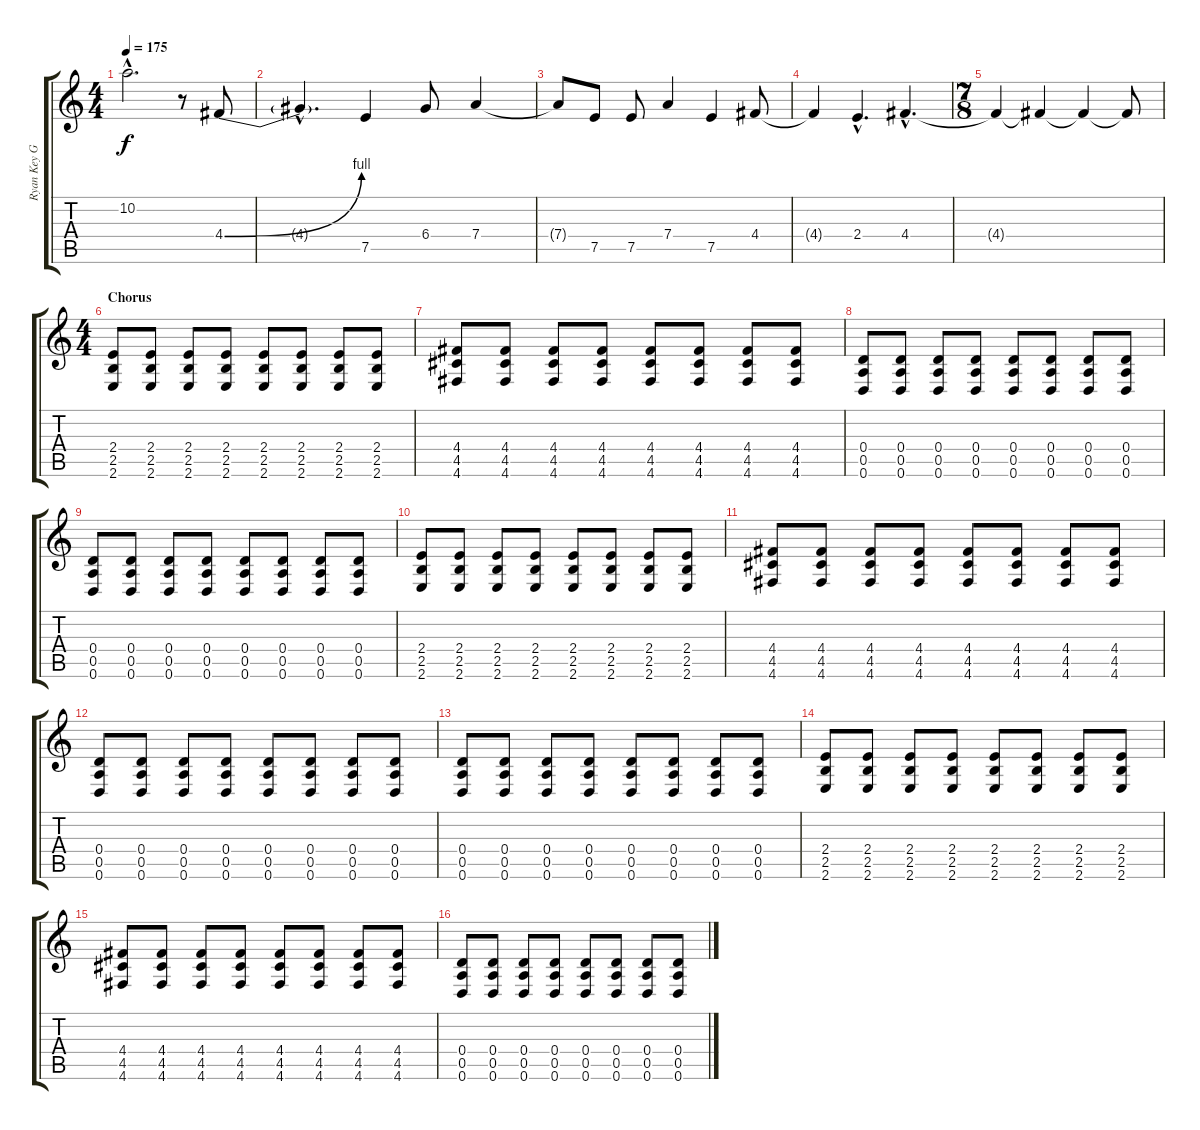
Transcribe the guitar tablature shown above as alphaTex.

\track ("Ryan Key Guitar 1" "Ryan Key G") {instrument overdrivenguitar}
\staff {score tabs}
\tuning (E4 B3 G3 D3 A2 D2) {hide}
\ts (4 4)
\tempo 175
\clef g2
\ks c
10.2{hac t}.2{d dy f} r.8{volume 13} 4.4{be (bend 0 0 60 4)}.8 |
4.4{hac t}.4{d} 7.5.4 6.4.8 7.4.4 |
7.4{t}.8 7.5.8 7.5.8 7.4.4 7.5.4 4.4.8 |
4.4{t}.4 2.4{hac}.4{d} 4.4{hac}.4{d volume 3} |
\ts (7 8)
4.4{t}.4 4.4{t}.4 4.4{t}.4 4.4{t}.8 |
\ts (4 4)
\section ("" "Chorus")
(2.4 2.5 2.6).8 (2.4 2.5 2.6).8 (2.4 2.5 2.6).8 (2.4 2.5 2.6).8 (2.4 2.5 2.6).8 (2.4 2.5 2.6).8 (2.4 2.5 2.6).8 (2.4 2.5 2.6).8 |
(4.4 4.5 4.6).8 (4.4 4.5 4.6).8 (4.4 4.5 4.6).8 (4.4 4.5 4.6).8 (4.4 4.5 4.6).8 (4.4 4.5 4.6).8 (4.4 4.5 4.6).8 (4.4 4.5 4.6).8 |
(0.4 0.5 0.6).8 (0.4 0.5 0.6).8 (0.4 0.5 0.6).8 (0.4 0.5 0.6).8 (0.4 0.5 0.6).8 (0.4 0.5 0.6).8 (0.4 0.5 0.6).8 (0.4 0.5 0.6).8 |
(0.4 0.5 0.6).8 (0.4 0.5 0.6).8 (0.4 0.5 0.6).8 (0.4 0.5 0.6).8 (0.4 0.5 0.6).8 (0.4 0.5 0.6).8 (0.4 0.5 0.6).8 (0.4 0.5 0.6).8 |
(2.4 2.5 2.6).8 (2.4 2.5 2.6).8 (2.4 2.5 2.6).8 (2.4 2.5 2.6).8 (2.4 2.5 2.6).8 (2.4 2.5 2.6).8 (2.4 2.5 2.6).8 (2.4 2.5 2.6).8 |
(4.4 4.5 4.6).8 (4.4 4.5 4.6).8 (4.4 4.5 4.6).8 (4.4 4.5 4.6).8 (4.4 4.5 4.6).8 (4.4 4.5 4.6).8 (4.4 4.5 4.6).8 (4.4 4.5 4.6).8 |
(0.4 0.5 0.6).8 (0.4 0.5 0.6).8 (0.4 0.5 0.6).8 (0.4 0.5 0.6).8 (0.4 0.5 0.6).8 (0.4 0.5 0.6).8 (0.4 0.5 0.6).8 (0.4 0.5 0.6).8 |
(0.4 0.5 0.6).8 (0.4 0.5 0.6).8 (0.4 0.5 0.6).8 (0.4 0.5 0.6).8 (0.4 0.5 0.6).8 (0.4 0.5 0.6).8 (0.4 0.5 0.6).8 (0.4 0.5 0.6).8 |
(2.4 2.5 2.6).8 (2.4 2.5 2.6).8 (2.4 2.5 2.6).8 (2.4 2.5 2.6).8 (2.4 2.5 2.6).8 (2.4 2.5 2.6).8 (2.4 2.5 2.6).8 (2.4 2.5 2.6).8 |
(4.4 4.5 4.6).8 (4.4 4.5 4.6).8 (4.4 4.5 4.6).8 (4.4 4.5 4.6).8 (4.4 4.5 4.6).8 (4.4 4.5 4.6).8 (4.4 4.5 4.6).8 (4.4 4.5 4.6).8 |
(0.4 0.5 0.6).8 (0.4 0.5 0.6).8 (0.4 0.5 0.6).8 (0.4 0.5 0.6).8 (0.4 0.5 0.6).8 (0.4 0.5 0.6).8 (0.4 0.5 0.6).8 (0.4 0.5 0.6).8
